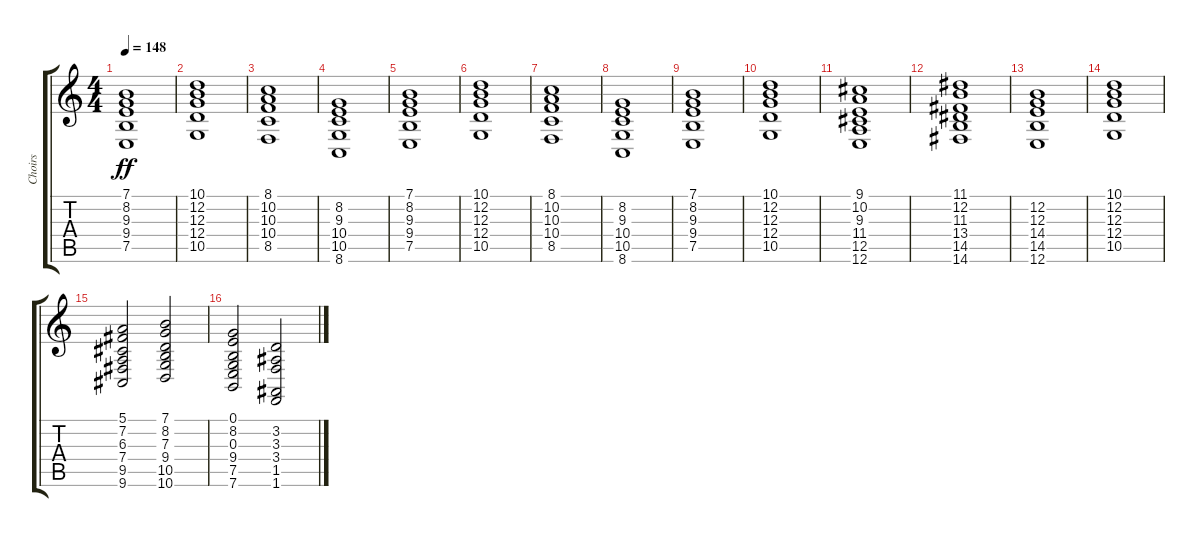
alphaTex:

\track ("Choirs" "Choirs") {instrument choiraahs}
\staff {score tabs}
\tuning (E4 B3 G3 D3 A2 E2) {hide}
\ts (4 4)
\tempo 148
\clef g2
\ks c
(7.1 8.2 9.3 9.4 7.5).1{dy ff volume 14 instrument choiraahs} |
(10.1 12.2 12.3 12.4 10.5).1 |
(8.1 10.2 10.3 10.4 8.5).1 |
(8.2 9.3 10.4 10.5 8.6).1 |
(7.1 8.2 9.3 9.4 7.5).1 |
(10.1 12.2 12.3 12.4 10.5).1 |
(8.1 10.2 10.3 10.4 8.5).1 |
(8.2 9.3 10.4 10.5 8.6).1 |
(7.1 8.2 9.3 9.4 7.5).1 |
(10.1 12.2 12.3 12.4 10.5).1 |
(9.1 10.2 9.3 11.4 12.5 12.6).1 |
(11.1 12.2 11.3 13.4 14.5 14.6).1 |
(12.2 12.3 14.4 14.5 12.6).1 |
(10.1 12.2 12.3 12.4 10.5).1 |
(5.1 7.2 6.3 7.4 9.5 9.6).2 (7.1 8.2 7.3 9.4 10.5 10.6).2 |
(0.1 8.2 0.3 9.4 7.5 7.6).2 (3.2 3.3 3.4 1.5 1.6).2
